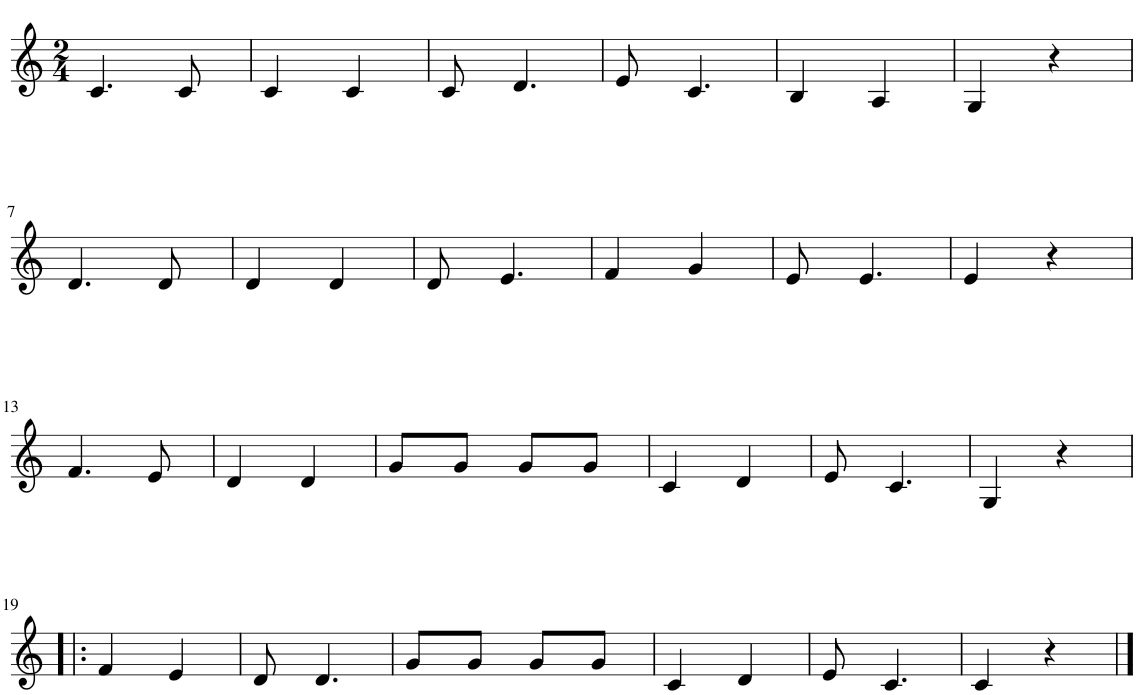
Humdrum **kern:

**kern
*part1
*staff1
*I"Voice
*clefG2
*k[]
*M2/4
=1
4.c/
8c/
=2
4c/
4c/
=3
8c/
4.d/
=4
8e/
4.c/
=5
4B/
4A/
=6
4G/
4r
!!LO:LB:g=z
=7
4.d/
8d/
=8
4d/
4d/
=9
8d/
4.e/
=10
4f/
4g/
=11
8e/
4.e/
=12
4e/
4r
!!LO:LB:g=z
=13
4.f/
8e/
=14
4d/
4d/
=15
8g/L
8g/J
8g/L
8g/J
=16
4c/
4d/
=17
8e/
4.c/
=18
4G/
4r
!!LO:LB:g=z
=19!|:
4f/
4e/
=20
8d/
4.d/
=21
8g/L
8g/J
8g/L
8g/J
=22
4c/
4d/
=23
8e/
4.c/
=24
4c/
4r
==
*-
